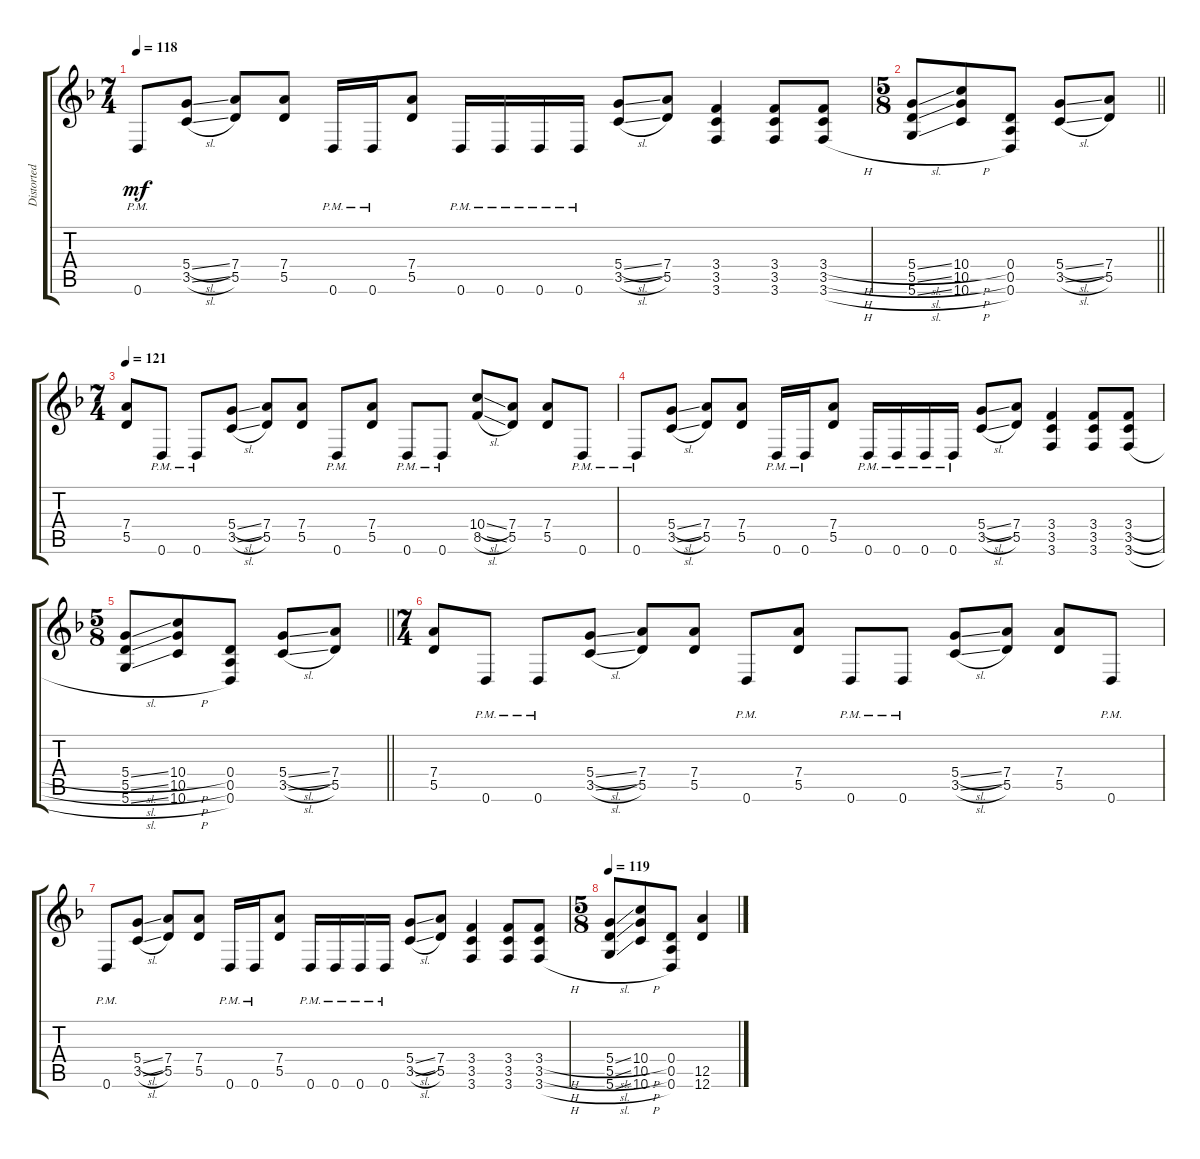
\track ("Distorted Center Guitar" "Distorted ") {instrument distortionguitar}
\staff {score tabs}
\tuning (E4 B3 G3 D3 A2 D2) {hide}
\ts (7 4)
\tempo 118
\clef g2
\ks dminor
0.6{pm}.8{dy mf} (5.4{sl} 3.5{sl}).8 (7.4 5.5).8 (7.4 5.5).8 0.6{pm}.16 0.6{pm}.16 (7.4 5.5).8 0.6{pm}.16 0.6{pm}.16 0.6{pm}.16 0.6{pm}.16 (5.4{sl} 3.5{sl}).8 (7.4 5.5).8 (3.4 3.5 3.6).4 (3.4 3.5 3.6).8 (3.4{h} 3.5{h} 3.6{h}).8 |
\ts (5 8)
\barLineRight lightlight
(5.4{sl} 5.5{sl} 5.6{sl}).8 (10.4{h} 10.5{h} 10.6{h}).8 (0.4 0.5 0.6).8 (5.4{sl} 3.5{sl}).8 (7.4 5.5).8 |
\ts (7 4)
\tempo 121
(7.4 5.5).8 0.6{pm}.8 0.6{pm}.8 (5.4{sl} 3.5{sl}).8 (7.4 5.5).8 (7.4 5.5).8 0.6{pm}.8 (7.4 5.5).8 0.6{pm}.8 0.6{pm}.8 (10.4{sl} 8.5{sl}).8 (7.4 5.5).8 (7.4 5.5).8 0.6{pm}.8 |
0.6{pm}.8 (5.4{sl} 3.5{sl}).8 (7.4 5.5).8 (7.4 5.5).8 0.6{pm}.16 0.6{pm}.16 (7.4 5.5).8 0.6{pm}.16 0.6{pm}.16 0.6{pm}.16 0.6{pm}.16 (5.4{sl} 3.5{sl}).8 (7.4 5.5).8 (3.4 3.5 3.6).4 (3.4 3.5 3.6).8 (3.4{h} 3.5{h} 3.6{h}).8 |
\ts (5 8)
\barLineRight lightlight
(5.4{sl} 5.5{sl} 5.6{sl}).8 (10.4{h} 10.5{h} 10.6{h}).8 (0.4 0.5 0.6).8 (5.4{sl} 3.5{sl}).8 (7.4 5.5).8 |
\ts (7 4)
(7.4 5.5).8 0.6{pm}.8 0.6{pm}.8 (5.4{sl} 3.5{sl}).8 (7.4 5.5).8 (7.4 5.5).8 0.6{pm}.8 (7.4 5.5).8 0.6{pm}.8 0.6{pm}.8 (5.4{sl} 3.5{sl}).8 (7.4 5.5).8 (7.4 5.5).8 0.6{pm}.8 |
0.6{pm}.8 (5.4{sl} 3.5{sl}).8 (7.4 5.5).8 (7.4 5.5).8 0.6{pm}.16 0.6{pm}.16 (7.4 5.5).8 0.6{pm}.16 0.6{pm}.16 0.6{pm}.16 0.6{pm}.16 (5.4{sl} 3.5{sl}).8 (7.4 5.5).8 (3.4 3.5 3.6).4 (3.4 3.5 3.6).8 (3.4{h} 3.5{h} 3.6{h}).8 |
\ts (5 8)
\tempo 119
(5.4{sl} 5.5{sl} 5.6{sl}).8 (10.4{h} 10.5{h} 10.6{h}).8 (0.4 0.5 0.6).8 (12.5 12.6).4
